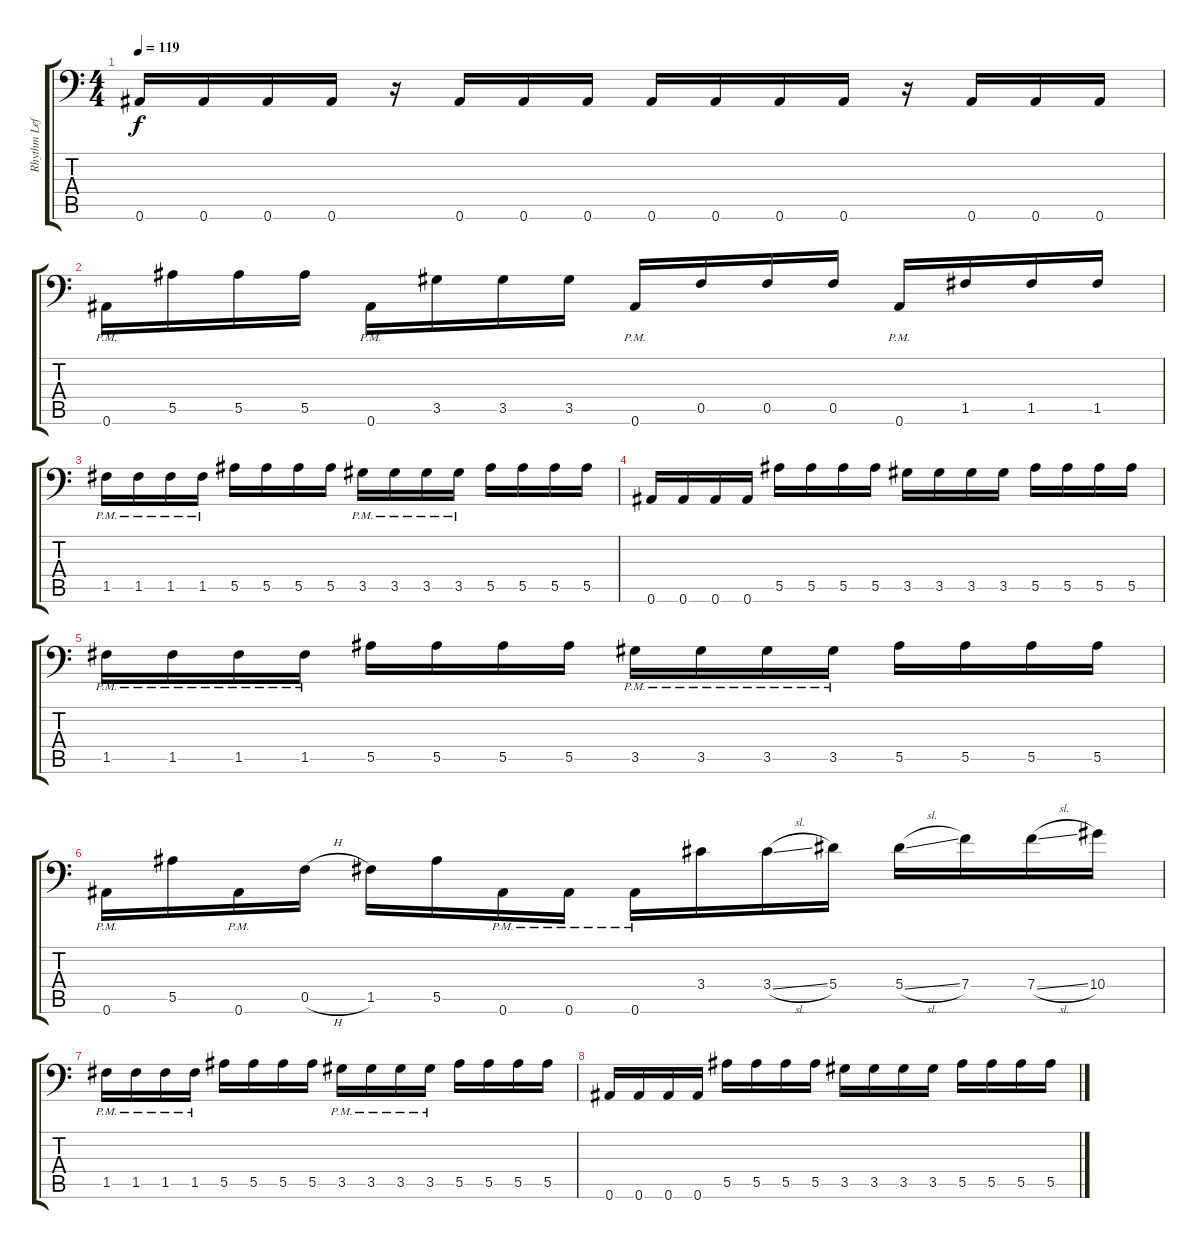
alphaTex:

\track ("Rhythm Left" "Rhythm Lef") {instrument distortionguitar}
\staff {score tabs}
\tuning (C4 G3 Eb3 Bb2 F2 Bb1) {hide}
\ts (4 4)
\tempo 119
\clef f4
\ks c
0.6.16{dy f} 0.6.16 0.6.16 0.6.16 r.16 0.6.16 0.6.16 0.6.16 0.6.16 0.6.16 0.6.16 0.6.16 r.16 0.6.16 0.6.16 0.6.16 |
0.6{pm}.16 5.5.16 5.5.16 5.5.16 0.6{pm}.16 3.5.16 3.5.16 3.5.16 0.6{pm}.16 0.5.16 0.5.16 0.5.16 0.6{pm}.16 1.5.16 1.5.16 1.5.16 |
1.5{pm}.16 1.5{pm}.16 1.5{pm}.16 1.5{pm}.16 5.5.16 5.5.16 5.5.16 5.5.16 3.5{pm}.16 3.5{pm}.16 3.5{pm}.16 3.5{pm}.16 5.5.16 5.5.16 5.5.16 5.5.16 |
0.6.16 0.6.16 0.6.16 0.6.16 5.5.16 5.5.16 5.5.16 5.5.16 3.5.16 3.5.16 3.5.16 3.5.16 5.5.16 5.5.16 5.5.16 5.5.16 |
1.5{pm}.16 1.5{pm}.16 1.5{pm}.16 1.5{pm}.16 5.5.16 5.5.16 5.5.16 5.5.16 3.5{pm}.16 3.5{pm}.16 3.5{pm}.16 3.5{pm}.16 5.5.16 5.5.16 5.5.16 5.5.16 |
0.6{pm}.16 5.5.16 0.6{pm}.16 0.5{h}.16 1.5.16 5.5.16 0.6{pm}.16 0.6{pm}.16 0.6{pm}.16 3.4.16 3.4{sl}.16 5.4.16 5.4{sl}.16 7.4.16 7.4{sl}.16 10.4.16 |
1.5{pm}.16 1.5{pm}.16 1.5{pm}.16 1.5{pm}.16 5.5.16 5.5.16 5.5.16 5.5.16 3.5{pm}.16 3.5{pm}.16 3.5{pm}.16 3.5{pm}.16 5.5.16 5.5.16 5.5.16 5.5.16 |
0.6.16 0.6.16 0.6.16 0.6.16 5.5.16 5.5.16 5.5.16 5.5.16 3.5.16 3.5.16 3.5.16 3.5.16 5.5.16 5.5.16 5.5.16 5.5.16
